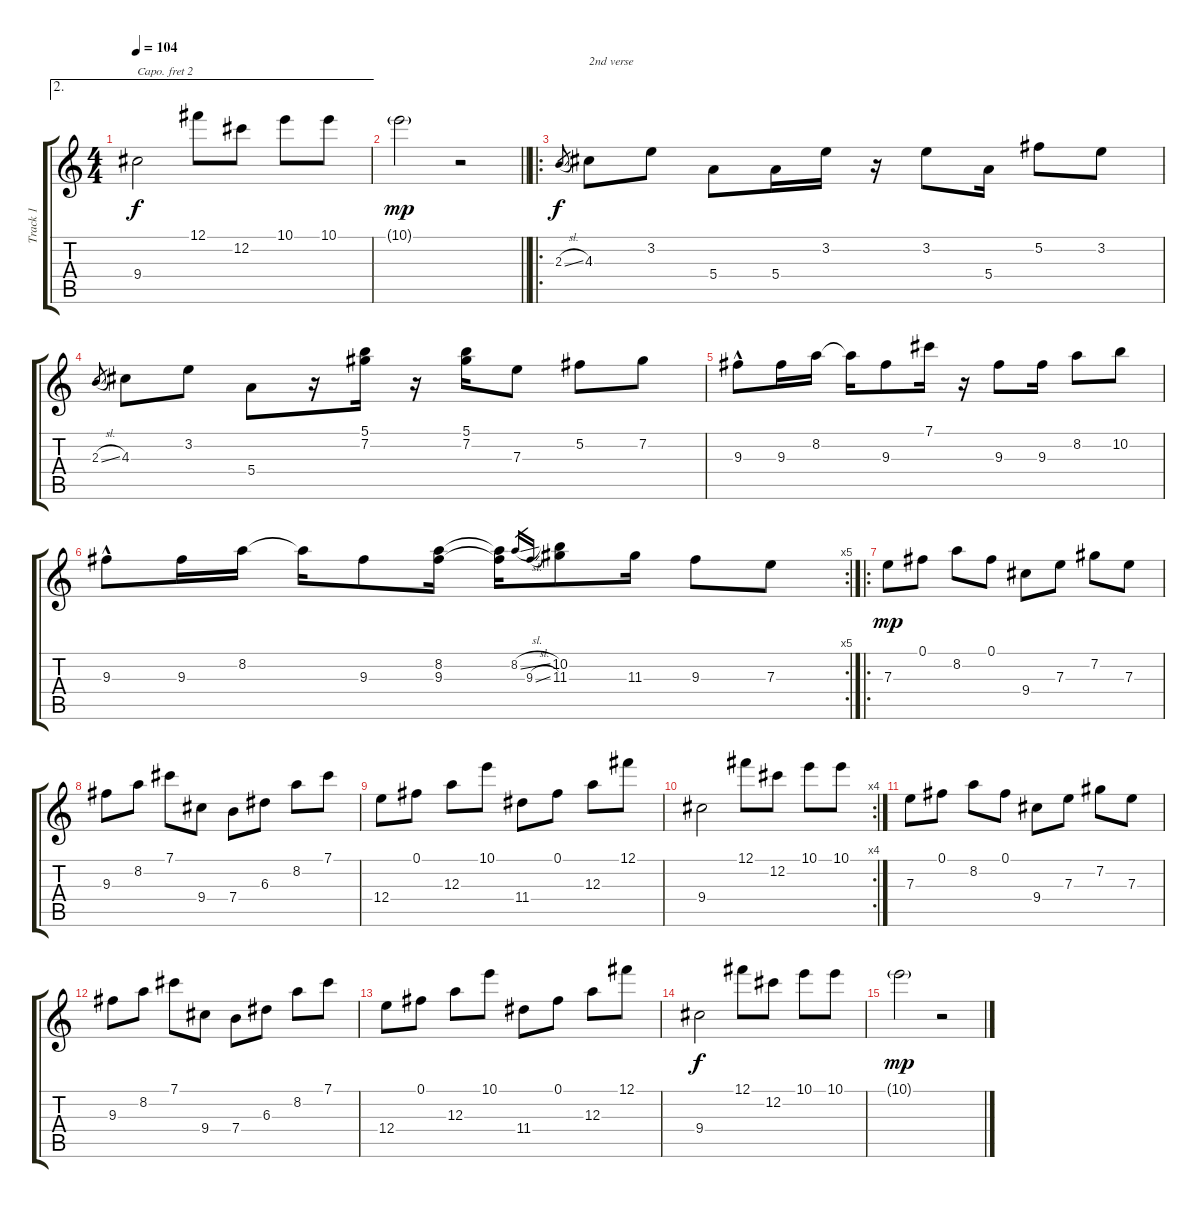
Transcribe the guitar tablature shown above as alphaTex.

\track ("Track 1" "Track 1") {instrument electricguitarjazz}
\staff {score tabs}
\capo 2
\tuning (E4 B3 G3 D3 A2 E2) {hide}
\ae 2
\ts (4 4)
\tempo 104
\clef g2
\ks c
9.4.2{dy f} 12.1.8 12.2.8 10.1.8 10.1.8 |
\barLineRight lightlight
10.1{g}.2{dy mp} r.2 |
\ro
2.3{sl}.8{gr dy f} 4.3.8{txt "2nd verse"} 3.2.8 5.4.8 5.4.16 3.2.16 r.16 3.2.8 5.4.16 5.2.8 3.2.8 |
2.3{sl}.8{gr} 4.3.8 3.2.8 5.4.8 r.16 (5.1 7.2).16 r.16 (5.1 7.2).16 7.3.8 5.2.8 7.2.8 |
9.3{hac}.8 9.3.16 8.2.16 8.2{t}.16 9.3.8 7.1.16 r.16 9.3.8 9.3.16 8.2.8 10.2.8 |
\rc 5
9.3{hac}.8 9.3.16 8.2.16 8.2{t}.16 9.3.8 (8.2 9.3).16 (8.2{t} 9.3{t}).16 8.2{sl}.16{gr} 9.3{sl}.16{gr} (10.2 11.3).8 11.3.16 9.3.8 7.3.8 |
\ro
7.3.8{dy mp} 0.1.8 8.2.8 0.1.8 9.4.8 7.3.8 7.2.8 7.3.8 |
9.3.8 8.2.8 7.1.8 9.4.8 7.4.8 6.3.8 8.2.8 7.1.8 |
12.4.8 0.1.8 12.3.8 10.1.8 11.4.8 0.1.8 12.3.8 12.1.8 |
\rc 4
9.4.2 12.1.8 12.2.8 10.1.8 10.1.8 |
7.3.8 0.1.8 8.2.8 0.1.8 9.4.8 7.3.8 7.2.8 7.3.8 |
9.3.8 8.2.8 7.1.8 9.4.8 7.4.8 6.3.8 8.2.8 7.1.8 |
12.4.8 0.1.8 12.3.8 10.1.8 11.4.8 0.1.8 12.3.8 12.1.8 |
9.4.2{dy f} 12.1.8 12.2.8 10.1.8 10.1.8 |
10.1{g}.2{dy mp} r.2
